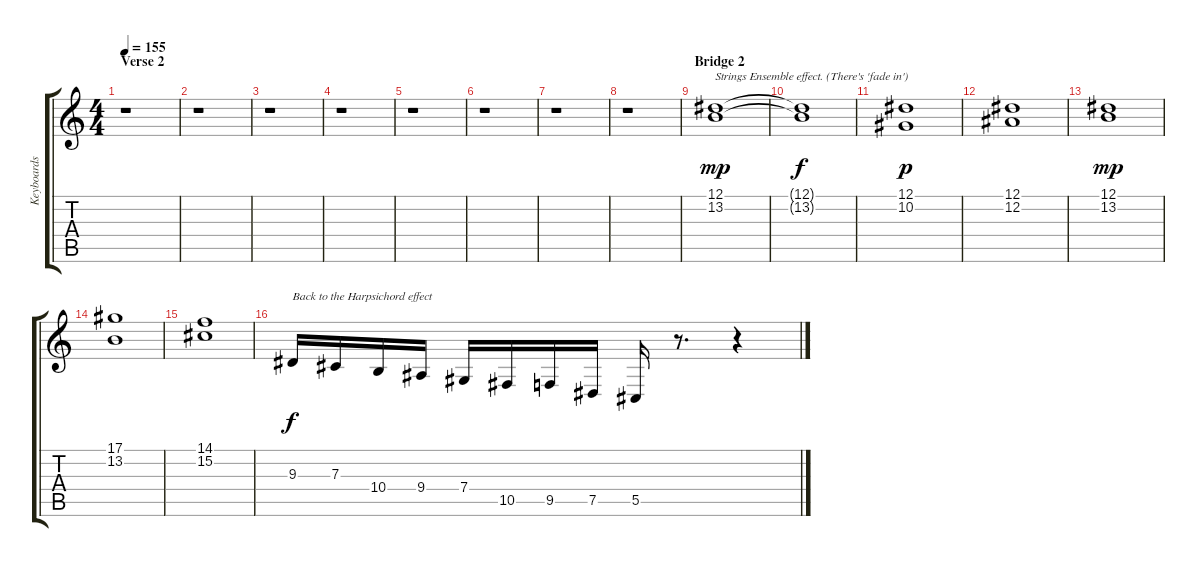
\track ("Keyboards" "Keyboards") {instrument harpsichord}
\staff {score tabs}
\tuning (Eb4 Bb3 Gb3 Db3 Ab2 Eb2) {hide}
\ts (4 4)
\section ("" "Verse 2")
\tempo 155
\clef g2
\ks c
r.1{dy f} |
r.1 |
r.1 |
r.1 |
r.1 |
r.1 |
r.1 |
r.1 |
\section ("" "Bridge 2")
(12.1 13.2).1{txt "Strings Ensemble effect. (There's 'fade in')" dy mp instrument stringensemble2} |
(12.1{t} 13.2{t}).1{dy f} |
(12.1 10.2).1{dy p} |
(12.1 12.2).1{instrument stringensemble1} |
(12.1 13.2).1{dy mp instrument stringensemble2} |
(17.1 13.2).1{instrument stringensemble1} |
(14.1 15.2).1 |
9.3.16{txt "Back to the Harpsichord effect" dy f instrument harpsichord} 7.3.16 10.4.16 9.4.16 7.4.16 10.5.16 9.5.16 7.5.16 5.5.16 r.8{d} r.4
